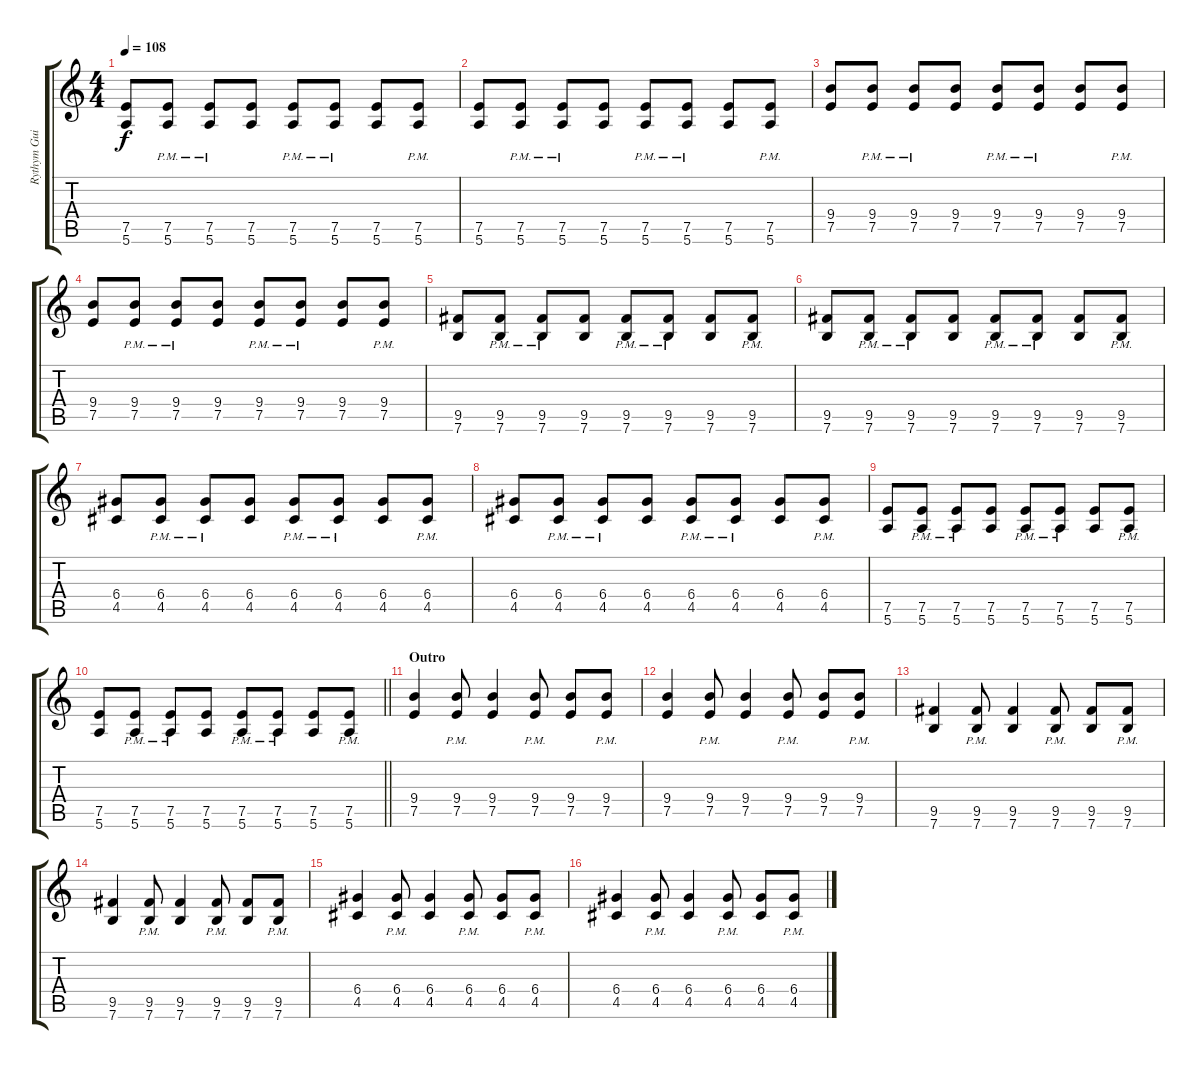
\track ("Rythym Guitar (Ed Sheeran)" "Rythym Gui") {instrument acousticguitarsteel}
\staff {score tabs}
\tuning (E4 B3 G3 D3 A2 E2) {hide}
\ts (4 4)
\tempo 108
\clef g2
\ks c
(7.5 5.6).8{dy f} (7.5{pm} 5.6{pm}).8 (7.5{pm} 5.6{pm}).8 (7.5 5.6).8 (7.5{pm} 5.6{pm}).8 (7.5{pm} 5.6{pm}).8 (7.5 5.6).8 (7.5{pm} 5.6{pm}).8 |
(7.5 5.6).8 (7.5{pm} 5.6{pm}).8 (7.5{pm} 5.6{pm}).8 (7.5 5.6).8 (7.5{pm} 5.6{pm}).8 (7.5{pm} 5.6{pm}).8 (7.5 5.6).8 (7.5{pm} 5.6{pm}).8 |
(9.4 7.5).8 (9.4{pm} 7.5{pm}).8 (9.4{pm} 7.5{pm}).8 (9.4 7.5).8 (9.4{pm} 7.5{pm}).8 (9.4{pm} 7.5{pm}).8 (9.4 7.5).8 (9.4{pm} 7.5{pm}).8 |
(9.4 7.5).8 (9.4{pm} 7.5{pm}).8 (9.4{pm} 7.5{pm}).8 (9.4 7.5).8 (9.4{pm} 7.5{pm}).8 (9.4{pm} 7.5{pm}).8 (9.4 7.5).8 (9.4{pm} 7.5{pm}).8 |
(9.5 7.6).8 (9.5{pm} 7.6{pm}).8 (9.5{pm} 7.6{pm}).8 (9.5 7.6).8 (9.5{pm} 7.6{pm}).8 (9.5{pm} 7.6{pm}).8 (9.5 7.6).8 (9.5{pm} 7.6{pm}).8 |
(9.5 7.6).8 (9.5{pm} 7.6{pm}).8 (9.5{pm} 7.6{pm}).8 (9.5 7.6).8 (9.5{pm} 7.6{pm}).8 (9.5{pm} 7.6{pm}).8 (9.5 7.6).8 (9.5{pm} 7.6{pm}).8 |
(6.4 4.5).8 (6.4{pm} 4.5{pm}).8 (6.4{pm} 4.5{pm}).8 (6.4 4.5).8 (6.4{pm} 4.5{pm}).8 (6.4{pm} 4.5{pm}).8 (6.4 4.5).8 (6.4{pm} 4.5{pm}).8 |
(6.4 4.5).8 (6.4{pm} 4.5{pm}).8 (6.4{pm} 4.5{pm}).8 (6.4 4.5).8 (6.4{pm} 4.5{pm}).8 (6.4{pm} 4.5{pm}).8 (6.4 4.5).8 (6.4{pm} 4.5{pm}).8 |
(7.5 5.6).8 (7.5{pm} 5.6{pm}).8 (7.5{pm} 5.6{pm}).8 (7.5 5.6).8 (7.5{pm} 5.6{pm}).8 (7.5{pm} 5.6{pm}).8 (7.5 5.6).8 (7.5{pm} 5.6{pm}).8 |
\barLineRight lightlight
(7.5 5.6).8 (7.5{pm} 5.6{pm}).8 (7.5{pm} 5.6{pm}).8 (7.5 5.6).8 (7.5{pm} 5.6{pm}).8 (7.5{pm} 5.6{pm}).8 (7.5 5.6).8 (7.5{pm} 5.6{pm}).8 |
\section ("" "Outro")
(9.4 7.5).4 (9.4{pm} 7.5{pm}).8 (9.4 7.5).4 (9.4{pm} 7.5{pm}).8 (9.4 7.5).8 (9.4{pm} 7.5{pm}).8 |
(9.4 7.5).4 (9.4{pm} 7.5{pm}).8 (9.4 7.5).4 (9.4{pm} 7.5{pm}).8 (9.4 7.5).8 (9.4{pm} 7.5{pm}).8 |
(9.5 7.6).4 (9.5{pm} 7.6{pm}).8 (9.5 7.6).4 (9.5{pm} 7.6{pm}).8 (9.5 7.6).8 (9.5{pm} 7.6{pm}).8 |
(9.5 7.6).4 (9.5{pm} 7.6{pm}).8 (9.5 7.6).4 (9.5{pm} 7.6{pm}).8 (9.5 7.6).8 (9.5{pm} 7.6{pm}).8 |
(6.4 4.5).4 (6.4{pm} 4.5{pm}).8 (6.4 4.5).4 (6.4{pm} 4.5{pm}).8 (6.4 4.5).8 (6.4{pm} 4.5{pm}).8 |
(6.4 4.5).4 (6.4{pm} 4.5{pm}).8 (6.4 4.5).4 (6.4{pm} 4.5{pm}).8 (6.4 4.5).8 (6.4{pm} 4.5{pm}).8
